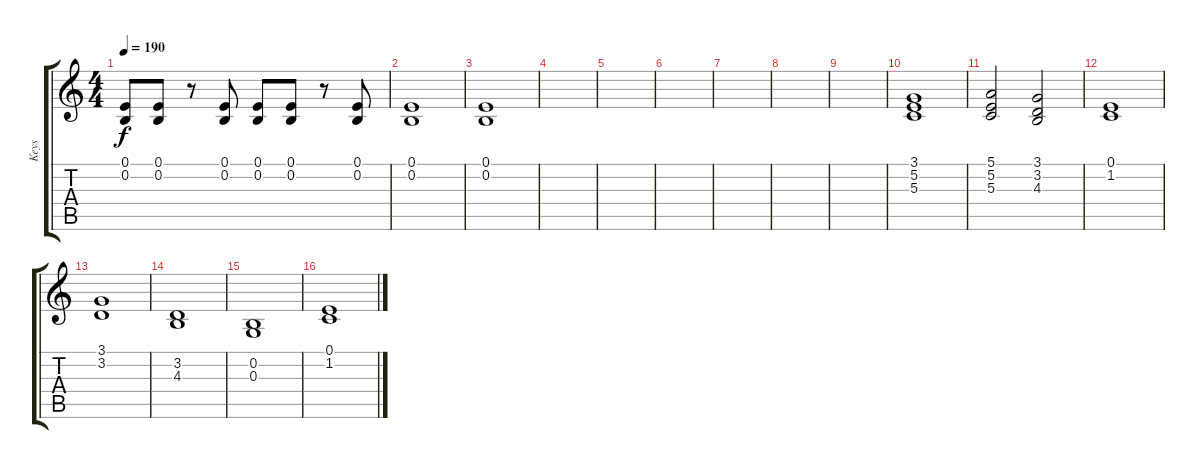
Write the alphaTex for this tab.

\track ("Keys " "Keys ") {instrument stringensemble1}
\staff {score tabs}
\tuning (E4 B3 G3 D3 A2 E2) {hide}
\ts (4 4)
\tempo 190
\clef g2
\ks c
(0.1 0.2).8{dy f} (0.1 0.2).8 r.8 (0.1 0.2).8 (0.1 0.2).8 (0.1 0.2).8 r.8 (0.1 0.2).8 |
(0.1 0.2).1 |
(0.1 0.2).1 |
|
|
|
|
|
|
(3.1 5.2 5.3).1{volume 11 instrument stringensemble1} |
(5.1 5.2 5.3).2 (3.1 3.2 4.3).2 |
(0.1 1.2).1 |
(3.1 3.2).1 |
(3.2 4.3).1 |
(0.2 0.3).1 |
(0.1 1.2).1
